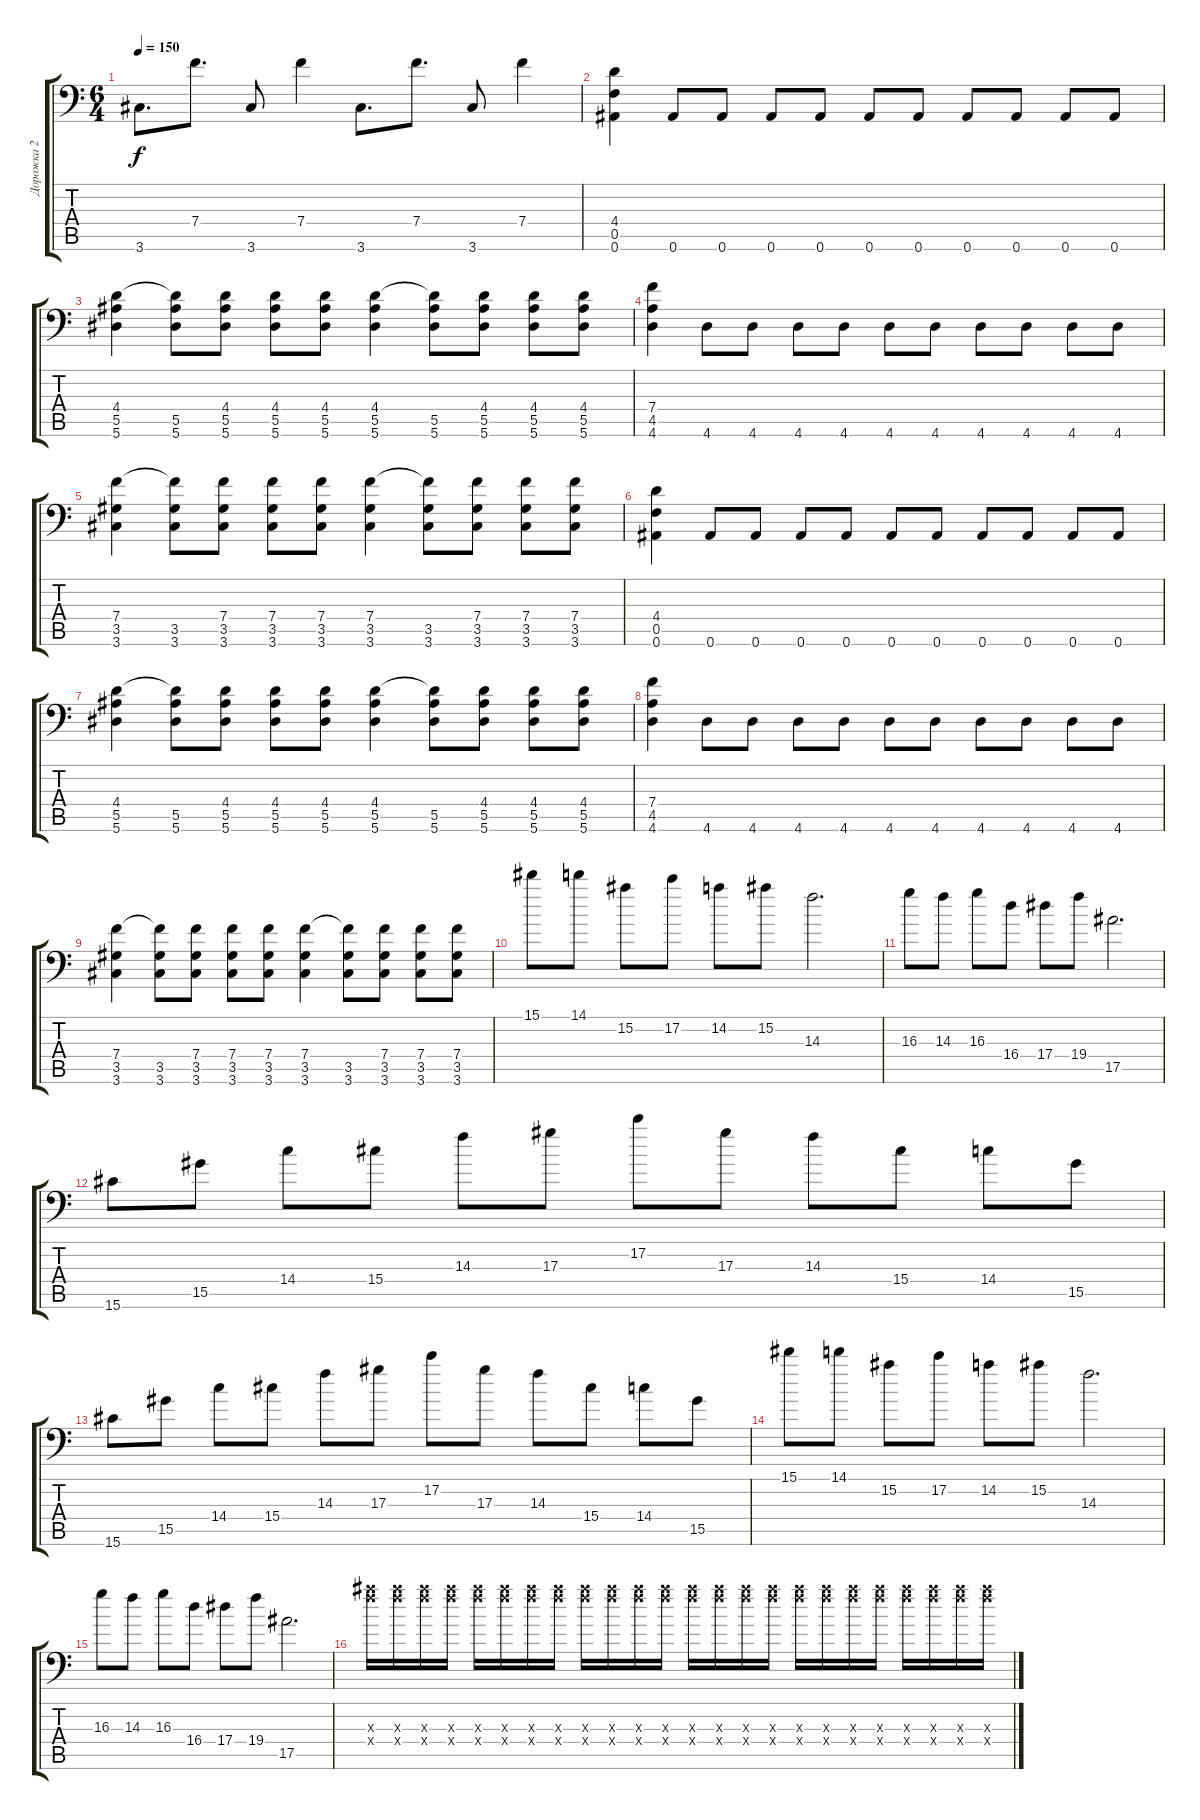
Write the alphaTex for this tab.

\track ("Дорожка 2" "Дорожка 2") {instrument overdrivenguitar}
\staff {score tabs}
\tuning (C4 G3 Eb3 Bb2 F2 Bb1) {hide}
\ts (6 4)
\tempo 150
\clef f4
\ks c
3.6.8{d dy f} 7.4.8{d} 3.6.8 7.4.4 3.6.8{d} 7.4.8{d} 3.6.8 7.4.4 |
(4.4 0.5 0.6).4 0.6.8 0.6.8 0.6.8 0.6.8 0.6.8 0.6.8 0.6.8 0.6.8 0.6.8 0.6.8 |
(4.4 5.5 5.6).4 (4.4{t} 5.5 5.6).8 (4.4 5.5 5.6).8 (4.4 5.5 5.6).8 (4.4 5.5 5.6).8 (4.4 5.5 5.6).4 (4.4{t} 5.5 5.6).8 (4.4 5.5 5.6).8 (4.4 5.5 5.6).8 (4.4 5.5 5.6).8 |
(7.4 4.5 4.6).4 4.6.8 4.6.8 4.6.8 4.6.8 4.6.8 4.6.8 4.6.8 4.6.8 4.6.8 4.6.8 |
(7.4 3.5 3.6).4 (7.4{t} 3.5 3.6).8 (7.4 3.5 3.6).8 (7.4 3.5 3.6).8 (7.4 3.5 3.6).8 (7.4 3.5 3.6).4 (7.4{t} 3.5 3.6).8 (7.4 3.5 3.6).8 (7.4 3.5 3.6).8 (7.4 3.5 3.6).8 |
(4.4 0.5 0.6).4 0.6.8 0.6.8 0.6.8 0.6.8 0.6.8 0.6.8 0.6.8 0.6.8 0.6.8 0.6.8 |
(4.4 5.5 5.6).4 (4.4{t} 5.5 5.6).8 (4.4 5.5 5.6).8 (4.4 5.5 5.6).8 (4.4 5.5 5.6).8 (4.4 5.5 5.6).4 (4.4{t} 5.5 5.6).8 (4.4 5.5 5.6).8 (4.4 5.5 5.6).8 (4.4 5.5 5.6).8 |
(7.4 4.5 4.6).4 4.6.8 4.6.8 4.6.8 4.6.8 4.6.8 4.6.8 4.6.8 4.6.8 4.6.8 4.6.8 |
(7.4 3.5 3.6).4 (7.4{t} 3.5 3.6).8 (7.4 3.5 3.6).8 (7.4 3.5 3.6).8 (7.4 3.5 3.6).8 (7.4 3.5 3.6).4 (7.4{t} 3.5 3.6).8 (7.4 3.5 3.6).8 (7.4 3.5 3.6).8 (7.4 3.5 3.6).8 |
15.1.8 14.1.8 15.2.8 17.2.8 14.2.8 15.2.8 14.3.2{d} |
16.3.8 14.3.8 16.3.8 16.4.8 17.4.8 19.4.8 17.5.2{d} |
15.6.8 15.5.8 14.4.8 15.4.8 14.3.8 17.3.8 17.2.8 17.3.8 14.3.8 15.4.8 14.4.8 15.5.8 |
15.6.8 15.5.8 14.4.8 15.4.8 14.3.8 17.3.8 17.2.8 17.3.8 14.3.8 15.4.8 14.4.8 15.5.8 |
15.1.8 14.1.8 15.2.8 17.2.8 14.2.8 15.2.8 14.3.2{d} |
16.3.8 14.3.8 16.3.8 16.4.8 17.4.8 19.4.8 17.5.2{d} |
(19.3{x} 19.4{x}).16 (19.3{x} 19.4{x}).16 (19.3{x} 19.4{x}).16 (19.3{x} 19.4{x}).16 (19.3{x} 19.4{x}).16 (19.3{x} 19.4{x}).16 (19.3{x} 19.4{x}).16 (19.3{x} 19.4{x}).16 (19.3{x} 19.4{x}).16 (19.3{x} 19.4{x}).16 (19.3{x} 19.4{x}).16 (19.3{x} 19.4{x}).16 (19.3{x} 19.4{x}).16 (19.3{x} 19.4{x}).16 (19.3{x} 19.4{x}).16 (19.3{x} 19.4{x}).16 (19.3{x} 19.4{x}).16 (19.3{x} 19.4{x}).16 (19.3{x} 19.4{x}).16 (19.3{x} 19.4{x}).16 (19.3{x} 19.4{x}).16 (19.3{x} 19.4{x}).16 (19.3{x} 19.4{x}).16 (19.3{x} 19.4{x}).16
